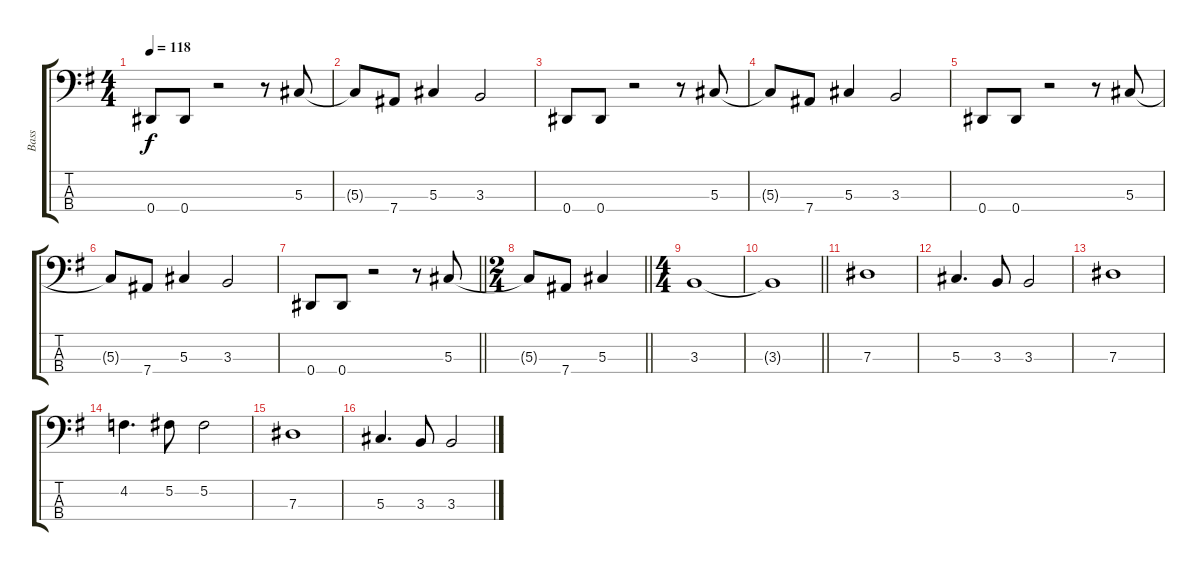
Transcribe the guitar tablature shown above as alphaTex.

\track ("Bass" "Bass") {instrument electricbasspick}
\staff {score tabs}
\tuning (Gb2 Db2 Ab1 Eb1) {hide}
\ts (4 4)
\tempo 118
\clef f4
\ks g
0.4.8{dy f instrument electricbasspick} 0.4.8 r.2 r.8 5.3.8 |
5.3{t}.8 7.4.8 5.3.4 3.3.2 |
0.4.8 0.4.8 r.2 r.8 5.3.8 |
5.3{t}.8 7.4.8 5.3.4 3.3.2 |
0.4.8 0.4.8 r.2 r.8 5.3.8 |
5.3{t}.8 7.4.8 5.3.4 3.3.2 |
\barLineRight lightlight
0.4.8 0.4.8 r.2 r.8 5.3.8 |
\ts (2 4)
\barLineRight lightlight
5.3{t}.8 7.4.8 5.3.4 |
\ts (4 4)
3.3.1 |
\barLineRight lightlight
3.3{t}.1 |
\section ("" " ")
7.3.1 |
5.3.4{d} 3.3.8 3.3.2 |
7.3.1 |
4.2.4{d} 5.2.8 5.2.2 |
7.3.1 |
5.3.4{d} 3.3.8 3.3.2
